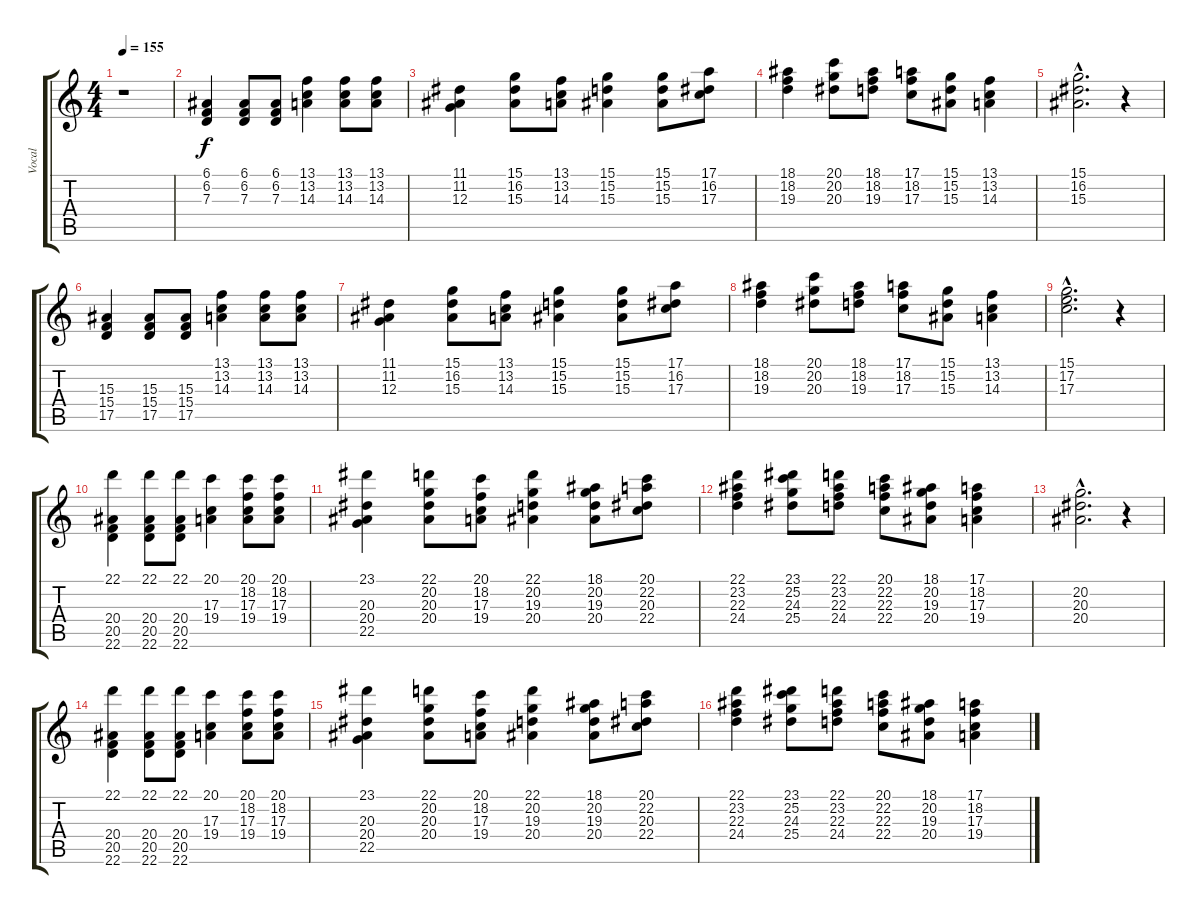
\track ("Vocal" "Vocal") {instrument lead6voice}
\staff {score tabs}
\tuning (E4 B3 G3 D3 A2 E2) {hide}
\ts (4 4)
\tempo 155
\clef g2
\ks c
r.1{dy f} |
(6.1 6.2 7.3).4 (6.1 6.2 7.3).8 (6.1 6.2 7.3).8 (13.1 13.2 14.3).4 (13.1 13.2 14.3).8 (13.1 13.2 14.3).8 |
(11.1 11.2 12.3).4 (15.1 16.2 15.3).8 (13.1 13.2 14.3).8 (15.1 15.2 15.3).4 (15.1 15.2 15.3).8 (17.1 16.2 17.3).8 |
(18.1 18.2 19.3).4 (20.1 20.2 20.3).8 (18.1 18.2 19.3).8 (17.1 18.2 17.3).8 (15.1 15.2 15.3).8 (13.1 13.2 14.3).4 |
(15.1{hac} 16.2{hac} 15.3{hac}).2{d} r.4 |
(15.3 15.4 17.5).4 (15.3 15.4 17.5).8 (15.3 15.4 17.5).8 (13.1 13.2 14.3).4 (13.1 13.2 14.3).8 (13.1 13.2 14.3).8 |
(11.1 11.2 12.3).4 (15.1 16.2 15.3).8 (13.1 13.2 14.3).8 (15.1 15.2 15.3).4 (15.1 15.2 15.3).8 (17.1 16.2 17.3).8 |
(18.1 18.2 19.3).4 (20.1 20.2 20.3).8 (18.1 18.2 19.3).8 (17.1 18.2 17.3).8 (15.1 15.2 15.3).8 (13.1 13.2 14.3).4 |
(15.1{hac} 17.2{hac} 17.3{hac}).2{d} r.4 |
(22.1 20.4 20.5 22.6).4 (22.1 20.4 20.5 22.6).8 (22.1 20.4 20.5 22.6).8 (20.1 17.3 19.4).4 (20.1 18.2 17.3 19.4).8 (20.1 18.2 17.3 19.4).8 |
(23.1 20.3 20.4 22.5).4 (22.1 20.2 20.3 20.4).8 (20.1 18.2 17.3 19.4).8 (22.1 20.2 19.3 20.4).4 (18.1 20.2 19.3 20.4).8 (20.1 22.2 20.3 22.4).8 |
(22.1 23.2 22.3 24.4).4 (23.1 25.2 24.3 25.4).8 (22.1 23.2 22.3 24.4).8 (20.1 22.2 22.3 22.4).8 (18.1 20.2 19.3 20.4).8 (17.1 18.2 17.3 19.4).4 |
(20.2{hac} 20.3{hac} 20.4{hac}).2{d} r.4 |
(22.1 20.4 20.5 22.6).4 (22.1 20.4 20.5 22.6).8 (22.1 20.4 20.5 22.6).8 (20.1 17.3 19.4).4 (20.1 18.2 17.3 19.4).8 (20.1 18.2 17.3 19.4).8 |
(23.1 20.3 20.4 22.5).4 (22.1 20.2 20.3 20.4).8 (20.1 18.2 17.3 19.4).8 (22.1 20.2 19.3 20.4).4 (18.1 20.2 19.3 20.4).8 (20.1 22.2 20.3 22.4).8 |
(22.1 23.2 22.3 24.4).4 (23.1 25.2 24.3 25.4).8 (22.1 23.2 22.3 24.4).8 (20.1 22.2 22.3 22.4).8 (18.1 20.2 19.3 20.4).8 (17.1 18.2 17.3 19.4).4
